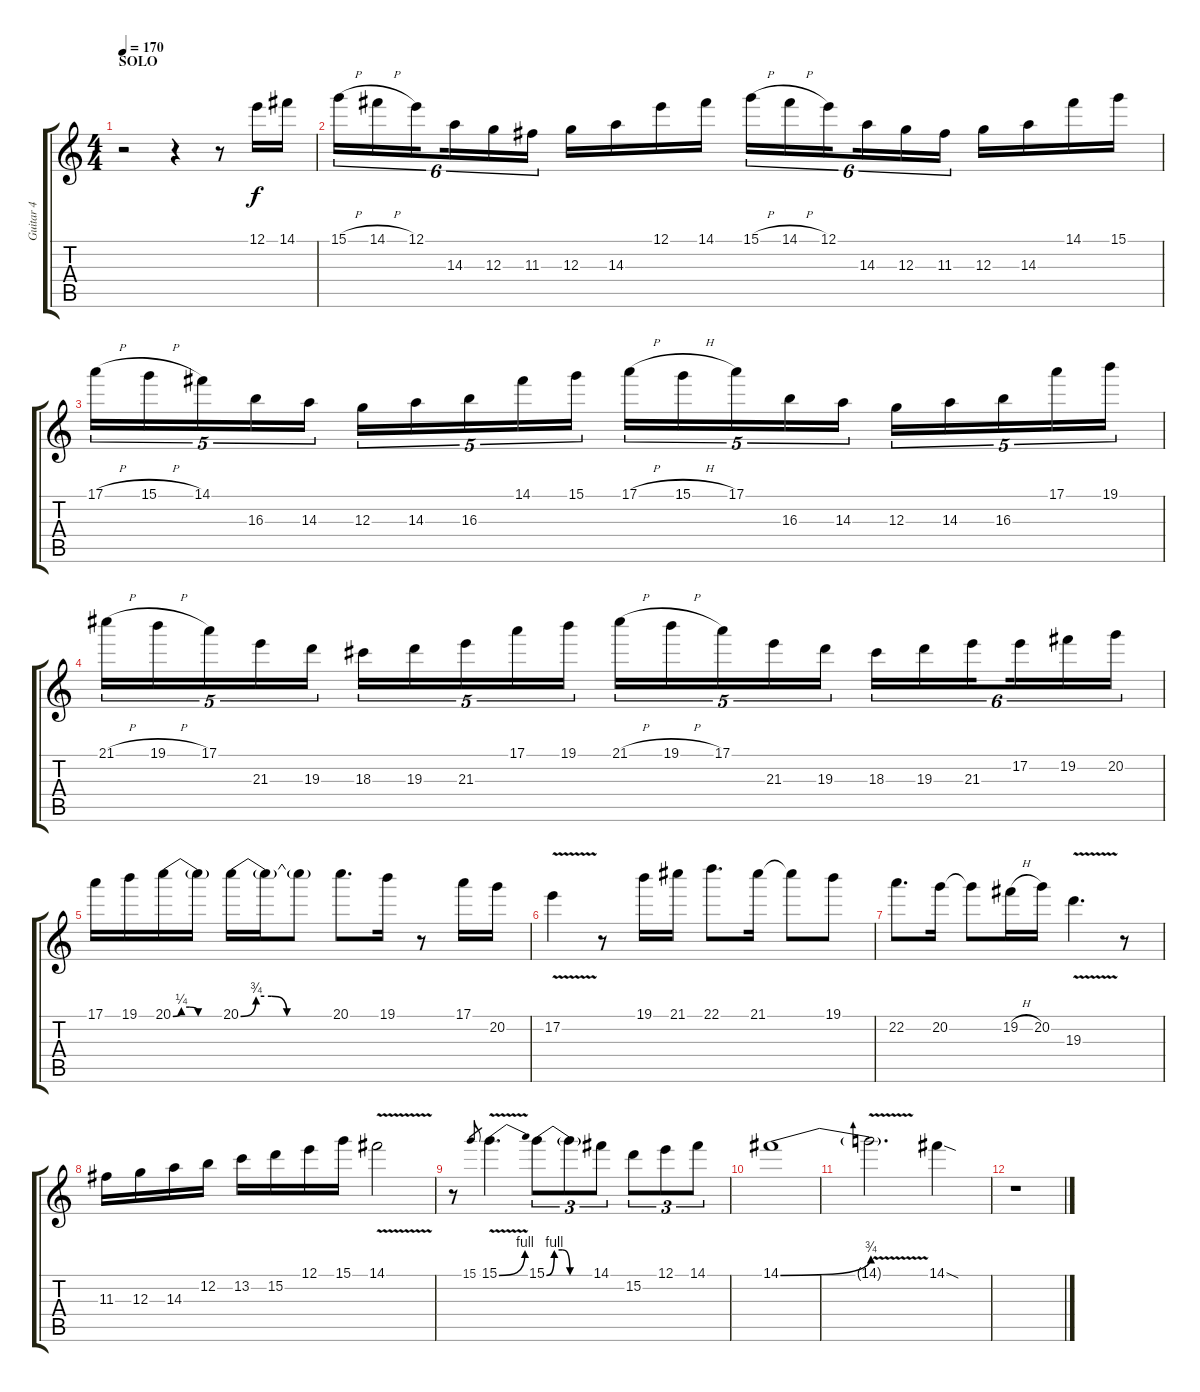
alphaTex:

\track ("Guitar 4" "Guitar 4") {instrument distortionguitar}
\staff {score tabs}
\tuning (E4 B3 G3 D3 A2 E2) {hide}
\ts (4 4)
\section ("" "SOLO")
\tempo 170
\clef g2
\ks c
r.2{dy f volume 13 instrument distortionguitar} r.4 r.8 12.1.16 14.1.16 |
15.1{h}.16{tu (6 4)} 14.1{h}.16{tu (6 4)} 12.1.16{tu (6 4) beam splitsecondary} 14.3.16{tu (6 4)} 12.3.16{tu (6 4)} 11.3.16{tu (6 4)} 12.3.16 14.3.16 12.1.16 14.1.16 15.1{h}.16{tu (6 4)} 14.1{h}.16{tu (6 4)} 12.1.16{tu (6 4) beam splitsecondary} 14.3.16{tu (6 4)} 12.3.16{tu (6 4)} 11.3.16{tu (6 4)} 12.3.16 14.3.16 14.1.16 15.1.16 |
17.1{h}.16{tu (5 4)} 15.1{h}.16{tu (5 4)} 14.1.16{tu (5 4)} 16.3.16{tu (5 4)} 14.3.16{tu (5 4)} 12.3.16{tu (5 4)} 14.3.16{tu (5 4)} 16.3.16{tu (5 4)} 14.1.16{tu (5 4)} 15.1.16{tu (5 4)} 17.1{h}.16{tu (5 4)} 15.1{h}.16{tu (5 4)} 17.1.16{tu (5 4)} 16.3.16{tu (5 4)} 14.3.16{tu (5 4)} 12.3.16{tu (5 4)} 14.3.16{tu (5 4)} 16.3.16{tu (5 4)} 17.1.16{tu (5 4)} 19.1.16{tu (5 4)} |
21.1{h}.16{tu (5 4)} 19.1{h}.16{tu (5 4)} 17.1.16{tu (5 4)} 21.3.16{tu (5 4)} 19.3.16{tu (5 4)} 18.3.16{tu (5 4)} 19.3.16{tu (5 4)} 21.3.16{tu (5 4)} 17.1.16{tu (5 4)} 19.1.16{tu (5 4)} 21.1{h}.16{tu (5 4)} 19.1{h}.16{tu (5 4)} 17.1.16{tu (5 4)} 21.3.16{tu (5 4)} 19.3.16{tu (5 4)} 18.3.16{tu (6 4)} 19.3.16{tu (6 4)} 21.3.16{tu (6 4) beam splitsecondary} 17.2.16{tu (6 4)} 19.2.16{tu (6 4)} 20.2.16{tu (6 4)} |
17.1.16 19.1.16 20.1{be (custom 0 0 10 1 20 1 30 0 60 0)}.16 20.1{t}.16 20.1{be (custom 0 0 10 3 20 3 30 0 60 0)}.16 20.1{t}.16 20.1{t}.8 20.1.8{d} 19.1.16 r.8 17.1.16 20.2.16 |
17.2{v}.4 r.8 19.1.16 21.1.16 22.1.8{d} 21.1.16 21.1{t}.8 19.1.8 |
22.2.8{d} 20.2.16 20.2{t}.8 19.2{h}.16 20.2.16 19.3{v}.4{d} r.8 |
11.3.16 12.3.16 14.3.16 12.2.16 13.2.16 15.2.16 12.1.16 15.1.16 14.1{v}.2 |
r.8 15.1.8{gr} 15.1{be (bend 0 0 60 4) v}.4{d} 15.1{be (custom 0 0 10 4 20 4 30 0 60 0)}.8{tu (3 2)} 15.1{t}.8{tu (3 2)} 14.1.8{tu (3 2)} 15.2.8{tu (3 2)} 12.1.8{tu (3 2)} 14.1.8{tu (3 2)} |
14.1{be (bend 0 0 60 3)}.1 |
14.1{v t}.2{d} 14.1{sod}.4 |
r.1
